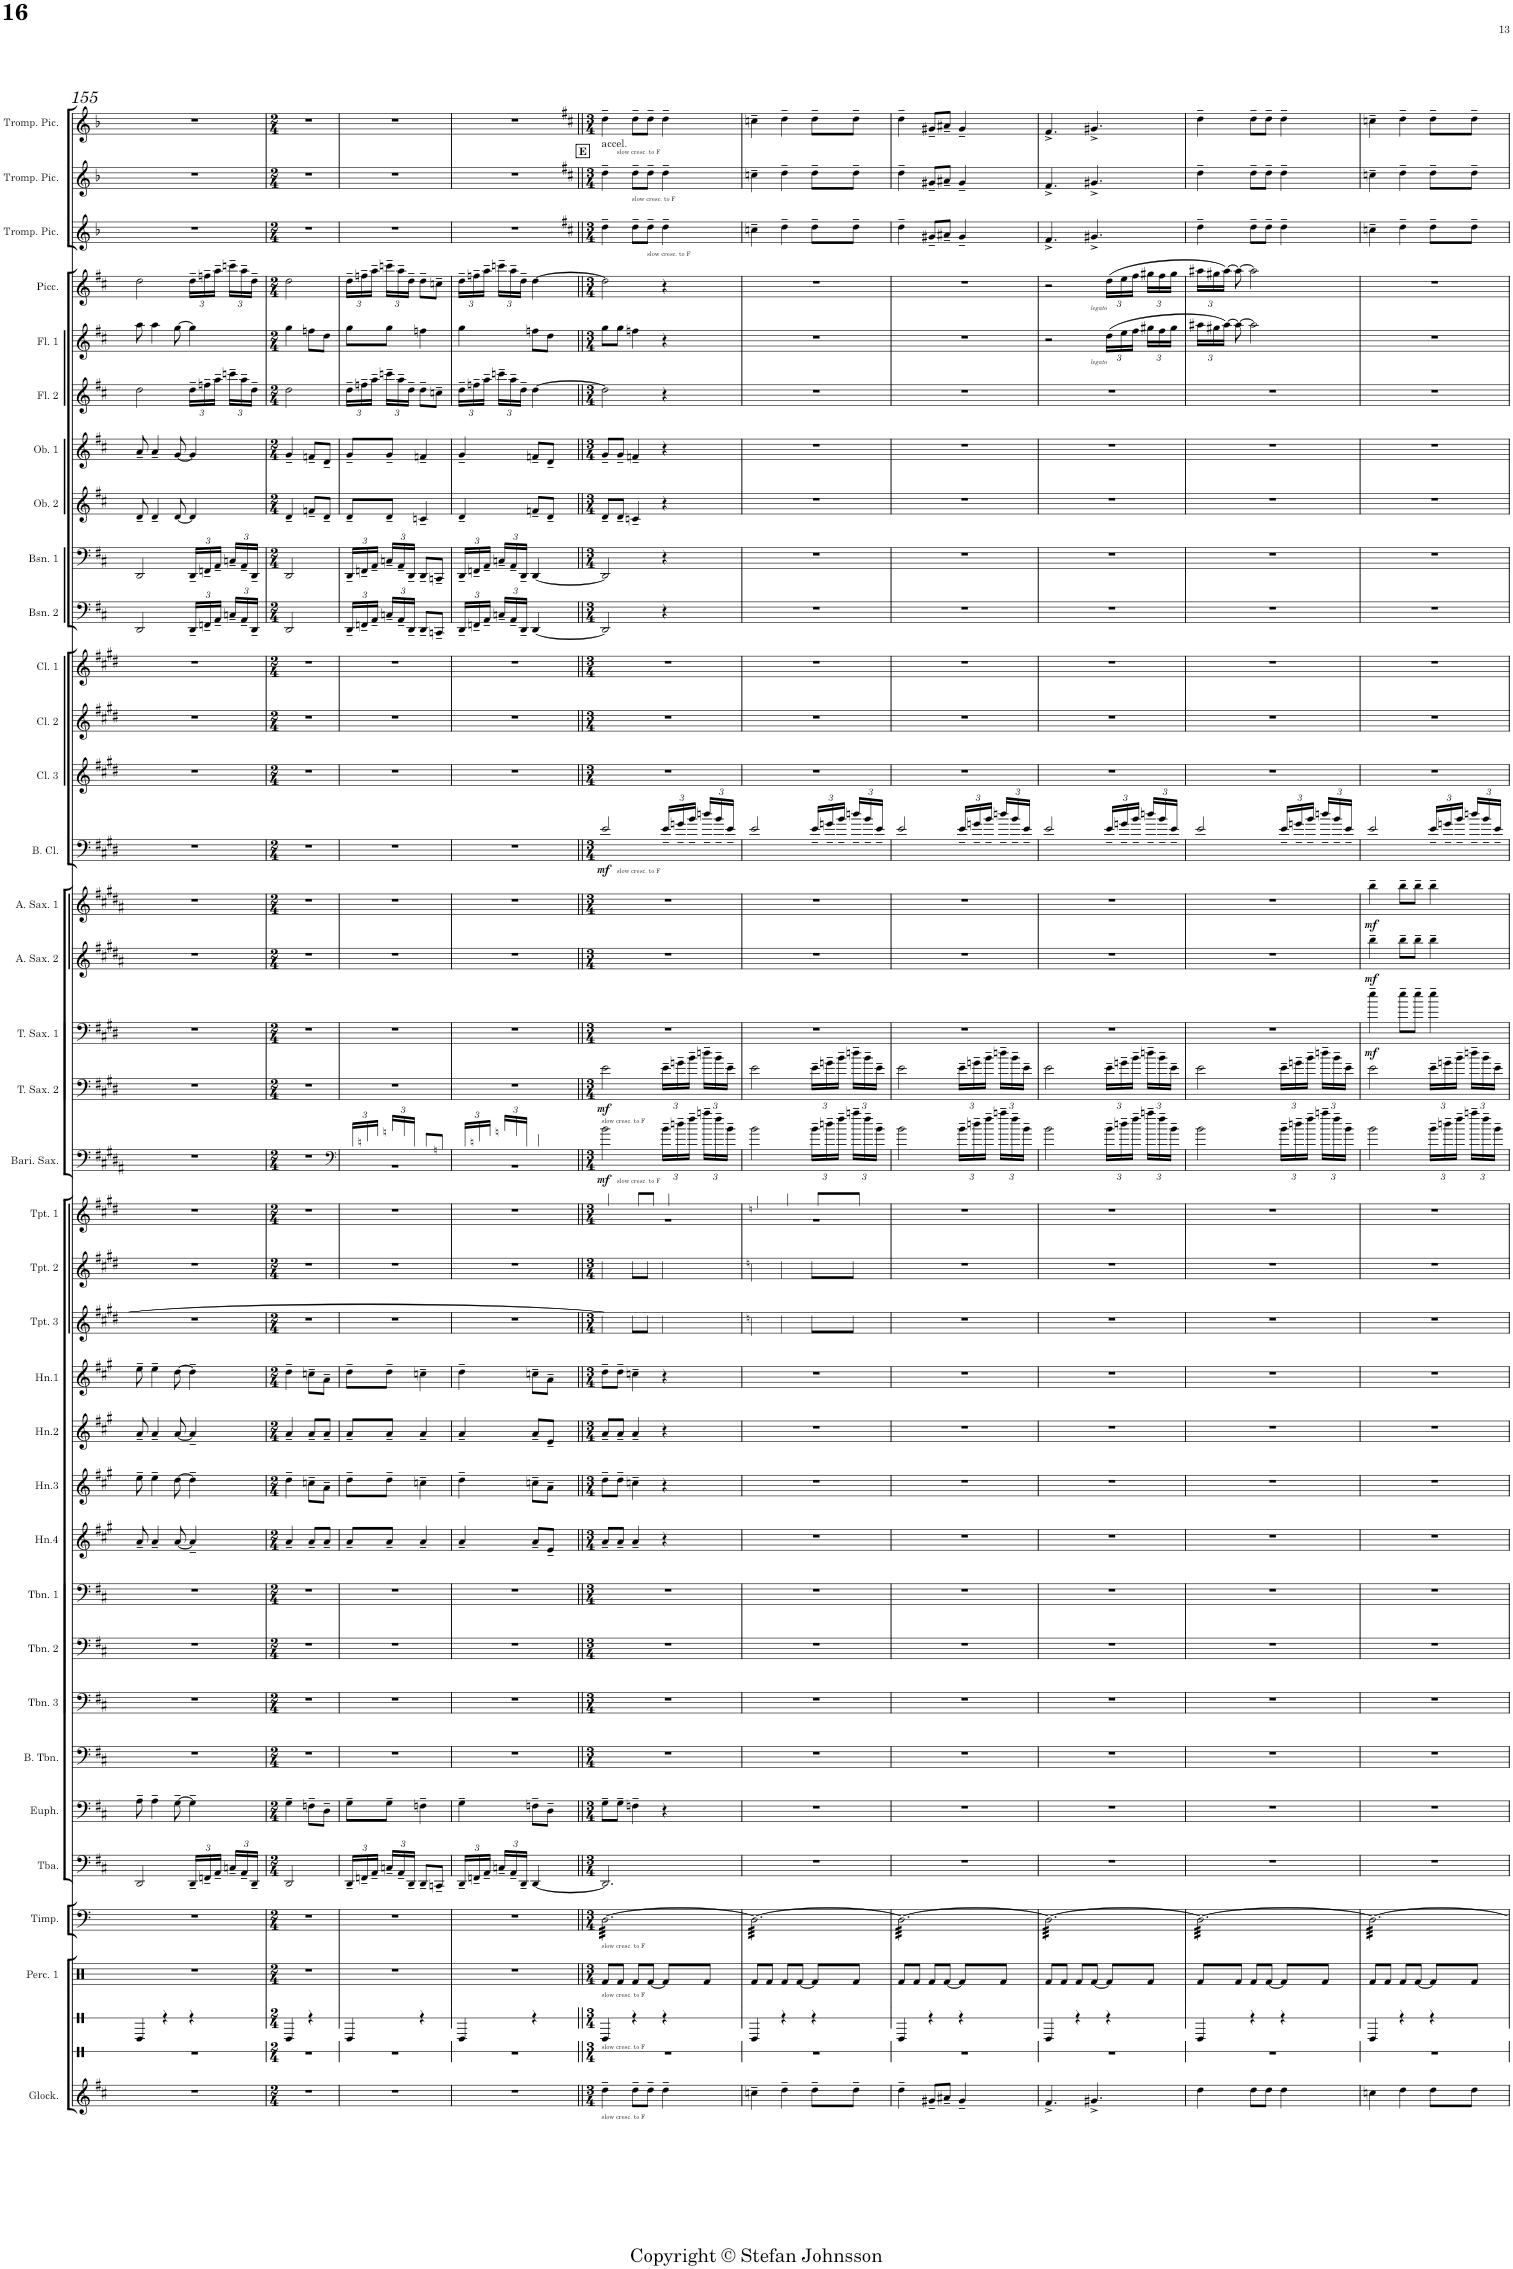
**kern	**kern	**kern	**kern	**kern	**kern	**kern	**kern	**kern	**kern	**kern	**kern	**kern	**kern	**kern	**kern	**kern	**kern	**kern	**dynam	**kern	**dynam	**kern	**dynam	**kern	**dynam	**kern	**dynam	**kern	**dynam	**kern	**kern	**kern	**kern	**kern	**kern	**kern	**kern	**kern	**kern	**kern	**kern	**kern
*part37	*part36	*part35	*part34	*part33	*part32	*part31	*part30	*part29	*part28	*part27	*part26	*part25	*part24	*part23	*part22	*part21	*part20	*part19	*part19	*part18	*part18	*part17	*part17	*part16	*part16	*part15	*part15	*part14	*part14	*part13	*part12	*part11	*part10	*part9	*part8	*part7	*part6	*part5	*part4	*part3	*part2	*part1
*staff37	*staff36	*staff35	*staff34	*staff33	*staff32	*staff31	*staff30	*staff29	*staff28	*staff27	*staff26	*staff25	*staff24	*staff23	*staff22	*staff21	*staff20	*staff19	*staff19	*staff18	*staff18	*staff17	*staff17	*staff16	*staff16	*staff15	*staff15	*staff14	*staff14	*staff13	*staff12	*staff11	*staff10	*staff9	*staff8	*staff7	*staff6	*staff5	*staff4	*staff3	*staff2	*staff1
*I"Percussion 4	*I"Tam-tam	*I"Bass Drum	*I"Percussion 1	*I"Timpani	*I"Tuba	*I"Euphonium	*I"Bass Trombone	*I"Trombone 3	*I"Trombone 2	*I"Trombone 1	*I"Horn 4 in F	*I"Horn 3 in F	*I"Horn 2 in F	*I"Horn 1 in F	*I"Trumpet in Bb 3	*I"Trumpet in Bb 2	*I"Trumpet in Bb 1	*I"Baritone Saxophone	*	*I"Tenor Saxophone 2	*	*I"Tenor Saxophone 1	*	*I"Alto Saxophone 2	*	*I"Alto Saxophone 1	*	*I"Bass Clarinet in Bb	*	*I"Clarinet in Bb 3	*I"Clarinet in Bb 2	*I"Clarinet in Bb 1	*I"Bassoon 2	*I"Bassoon 1	*I"Oboe 2	*I"Oboe 1	*I"Flute 2	*I"Flute 1	*I"Piccolo	*I"Solo Trumpet 3 in C	*I"Solo Trumpet 2 in C	*I"Solo Trumpet 1 in C
*I'Perc. 4	*I'T.-t.	*I'B. D.	*I'Perc. 1	*I'Timp.	*I'Tba.	*I'Euph.	*I'B. Tbn.	*I'Tbn. 3	*I'Tbn. 2	*I'Tbn. 1	*I'Hn.4	*I'Hn.3	*I'Hn.2	*I'Hn.1	*I'Tpt. 3	*I'Tpt. 2	*I'Tpt. 1	*I'Bari. Sax.	*	*I'T. Sax. 2	*	*I'T. Sax. 1	*	*I'A. Sax. 2	*	*I'A. Sax. 1	*	*I'B. Cl.	*	*I'Cl. 3	*I'Cl. 2	*I'Cl. 1	*I'Bsn. 2	*I'Bsn. 1	*I'Ob. 2	*I'Ob. 1	*I'Fl. 2	*I'Fl. 1	*I'Picc.	*	*	*
!!LO:PB:g=z
*clefG2	*clefX	*clefX	*clefX	*clefF4	*clefF4	*clefF4	*clefF4	*clefF4	*clefF4	*clefF4	*clefG2	*clefG2	*clefG2	*clefG2	*clefG2	*clefG2	*clefG2	*clefF4	*	*clefF4	*	*clefF4	*	*clefG2	*	*clefG2	*	*clefF4	*	*clefG2	*clefG2	*clefG2	*clefF4	*clefF4	*clefG2	*clefG2	*clefG2	*clefG2	*clefG2	*clefG2	*clefG2	*clefG2
*Trd-7c-12	*	*Trd1c2	*	*	*	*	*	*	*	*	*Trd4c7	*Trd4c7	*Trd4c7	*Trd4c7	*Trd1c2	*Trd1c2	*Trd1c2	*Trd12c21	*	*Trd8c14	*	*Trd8c14	*	*Trd5c9	*	*Trd5c9	*	*Trd8c14	*	*Trd1c2	*Trd1c2	*Trd1c2	*	*	*	*	*	*	*Trd-7c-12	*	*	*
*k[f#c#]	*k[]	*k[]	*k[]	*k[]	*k[f#c#]	*k[f#c#]	*k[f#c#]	*k[f#c#]	*k[f#c#]	*k[f#c#]	*k[f#c#g#]	*k[f#c#g#]	*k[f#c#g#]	*k[f#c#g#]	*k[f#c#g#d#]	*k[f#c#g#d#]	*k[f#c#g#d#]	*k[f#c#g#d#a#]	*	*k[f#c#g#d#]	*	*k[f#c#g#d#]	*	*k[f#c#g#d#a#]	*	*k[f#c#g#d#a#]	*	*k[f#c#g#d#]	*	*k[f#c#g#d#]	*k[f#c#g#d#]	*k[f#c#g#d#]	*k[f#c#]	*k[f#c#]	*k[f#c#]	*k[f#c#]	*k[f#c#]	*k[f#c#]	*k[f#c#]	*k[f#c#]	*k[f#c#]	*k[f#c#]
*D:	*	*	*	*	*D:	*D:	*D:	*D:	*D:	*D:	*A:	*A:	*A:	*A:	*E:	*E:	*E:	*B:	*	*E:	*	*E:	*	*B:	*	*B:	*	*E:	*	*E:	*E:	*E:	*D:	*D:	*D:	*D:	*D:	*D:	*D:	*D:	*D:	*D:
*M3/4	*M3/4	*M3/4	*M3/4	*M3/4	*M3/4	*M3/4	*M3/4	*M3/4	*M3/4	*M3/4	*M3/4	*M3/4	*M3/4	*M3/4	*M3/4	*M3/4	*M3/4	*M3/4	*	*M3/4	*	*M3/4	*	*M3/4	*	*M3/4	*	*M3/4	*	*M3/4	*M3/4	*M3/4	*M3/4	*M3/4	*M3/4	*M3/4	*M3/4	*M3/4	*M3/4	*M3/4	*M3/4	*M3/4
=155	=155	=155	=155	=155	=155	=155	=155	=155	=155	=155	=155	=155	=155	=155	=155	=155	=155	=155	=155	=155	=155	=155	=155	=155	=155	=155	=155	=155	=155	=155	=155	=155	=155	=155	=155	=155	=155	=155	=155	=155	=155	=155
2.r	2.r	4e/	2.r	2.r	2DD/	8A~\	2.r	2.r	2.r	2.r	8a~/	8ee~\	8a~/	8ee~\	2.r	2.r	2.r	2.r	.	2.r	.	2.r	.	2.r	.	2.r	.	2.r	.	2.r	2.r	2.r	2DD/	2DD/	8d~/	8a~/	2dd\	8aa\	2dd\	2.r	2.r	2.r
.	.	.	.	.	.	4A~\	.	.	.	.	4a~/	4ee~\	4a~/	4ee~\	.	.	.	.	.	.	.	.	.	.	.	.	.	.	.	.	.	.	.	.	4d~/	4a~/	.	4aa\	.	.	.	.
.	.	4r	.	.	.	.	.	.	.	.	.	.	.	.	.	.	.	.	.	.	.	.	.	.	.	.	.	.	.	.	.	.	.	.	.	.	.	.	.	.	.	.
.	.	.	.	.	.	[>8G~\	.	.	.	.	[<8a/	[>8dd\	[<8a/	[>8dd\	.	.	.	.	.	.	.	.	.	.	.	.	.	.	.	.	.	.	.	.	[<8d/	[<8g/	.	[>8gg\	.	.	.	.
*	*	*	*	*	*Xbrackettup	*	*	*	*	*	*	*	*	*	*	*	*	*	*	*	*	*	*	*	*	*	*	*	*	*	*	*	*Xbrackettup	*Xbrackettup	*	*	*Xbrackettup	*	*Xbrackettup	*	*	*
.	.	4r	.	.	24DD~/LL	4G~\]	.	.	.	.	4a~/]	4dd~\]	4a~/]	4dd~\]	.	.	.	.	.	.	.	.	.	.	.	.	.	.	.	.	.	.	24DD~/LL	24DD~/LL	4d/]	4g/]	24dd~\LL	4gg\]	24dd~\LL	.	.	.
.	.	.	.	.	24FFn~/	.	.	.	.	.	.	.	.	.	.	.	.	.	.	.	.	.	.	.	.	.	.	.	.	.	.	.	24FFn~/	24FFn~/	.	.	24ffn~\	.	24ffn~\	.	.	.
.	.	.	.	.	24AA~/JJ	.	.	.	.	.	.	.	.	.	.	.	.	.	.	.	.	.	.	.	.	.	.	.	.	.	.	.	24AA~/JJ	24AA~/JJ	.	.	24aa~\JJ	.	24aa~\JJ	.	.	.
.	.	.	.	.	24Cn~/LL	.	.	.	.	.	.	.	.	.	.	.	.	.	.	.	.	.	.	.	.	.	.	.	.	.	.	.	24Cn~/LL	24Cn~/LL	.	.	24cccn~\LL	.	24cccn~\LL	.	.	.
.	.	.	.	.	24AA~/	.	.	.	.	.	.	.	.	.	.	.	.	.	.	.	.	.	.	.	.	.	.	.	.	.	.	.	24AA~/	24AA~/	.	.	24aa~\	.	24aa~\	.	.	.
.	.	.	.	.	24DD~/JJ	.	.	.	.	.	.	.	.	.	.	.	.	.	.	.	.	.	.	.	.	.	.	.	.	.	.	.	24DD~/JJ	24DD~/JJ	.	.	24dd~\JJ	.	24dd~\JJ	.	.	.
=156	=156	=156	=156	=156	=156	=156	=156	=156	=156	=156	=156	=156	=156	=156	=156	=156	=156	=156	=156	=156	=156	=156	=156	=156	=156	=156	=156	=156	=156	=156	=156	=156	=156	=156	=156	=156	=156	=156	=156	=156	=156	=156
*M2/4	*M2/4	*M2/4	*M2/4	*M2/4	*M2/4	*M2/4	*M2/4	*M2/4	*M2/4	*M2/4	*M2/4	*M2/4	*M2/4	*M2/4	*M2/4	*M2/4	*M2/4	*M2/4	*	*M2/4	*	*M2/4	*	*M2/4	*	*M2/4	*	*M2/4	*	*M2/4	*M2/4	*M2/4	*M2/4	*M2/4	*M2/4	*M2/4	*M2/4	*M2/4	*M2/4	*M2/4	*M2/4	*M2/4
2r	2r	4e/	2r	2r	2DD/	4G~\	2r	2r	2r	2r	4a~/	4dd~\	4a~/	4dd~\	2r	2r	2r	2r	.	2r	.	2r	.	2r	.	2r	.	2r	.	2r	2r	2r	2DD/	2DD/	4d~/	4g~/	2dd\	4gg\	2dd\	2r	2r	2r
.	.	4r	.	.	.	8Fn~\L	.	.	.	.	8a~/L	8ccn~\L	8a~/L	8ccn~\L	.	.	.	.	.	.	.	.	.	.	.	.	.	.	.	.	.	.	.	.	8fn~/L	8fn~/L	.	8ffn\L	.	.	.	.
.	.	.	.	.	.	8D~\J	.	.	.	.	8a~/J	8a~\J	8a~/J	8a~\J	.	.	.	.	.	.	.	.	.	.	.	.	.	.	.	.	.	.	.	.	8d~/J	8d~/J	.	8dd\J	.	.	.	.
=157	=157	=157	=157	=157	=157	=157	=157	=157	=157	=157	=157	=157	=157	=157	=157	=157	=157	=157	=157	=157	=157	=157	=157	=157	=157	=157	=157	=157	=157	=157	=157	=157	=157	=157	=157	=157	=157	=157	=157	=157	=157	=157
*	*	*	*	*	*	*	*	*	*	*	*	*	*	*	*	*	*	*clefF4	*	*	*	*	*	*	*	*	*	*	*	*	*	*	*	*	*	*	*	*	*	*	*	*
*	*	*	*	*	*	*	*	*	*	*	*	*	*	*	*	*	*	*Xbrackettup	*	*	*	*	*	*	*	*	*	*	*	*	*	*	*	*	*	*	*	*	*	*	*	*
*	*	*	*	*	*	*	*	*	*	*	*	*	*	*	*	*	*	*^	*	*	*	*	*	*	*	*	*	*	*	*	*	*	*	*	*	*	*	*	*	*	*	*
2r	2r	4e/	2r	2r	24DD~/LL	8G~\L	2r	2r	2r	2r	8a~/L	8dd~\L	8a~/L	8dd~\L	2r	2r	2r	24B/LL	2r	.	2r	.	2r	.	2r	.	2r	.	2r	.	2r	2r	2r	24DD~/LL	24DD~/LL	8d~/L	8g~/L	24dd~\LL	8gg\L	24dd~\LL	2r	2r	2r
.	.	.	.	.	24FFn~/	.	.	.	.	.	.	.	.	.	.	.	.	24dn/	.	.	.	.	.	.	.	.	.	.	.	.	.	.	.	24FFn~/	24FFn~/	.	.	24ffn~\	.	24ffn~\	.	.	.
.	.	.	.	.	24AA~/JJ	.	.	.	.	.	.	.	.	.	.	.	.	24f#/JJ	.	.	.	.	.	.	.	.	.	.	.	.	.	.	.	24AA~/JJ	24AA~/JJ	.	.	24aa~\JJ	.	24aa~\JJ	.	.	.
.	.	.	.	.	24Cn~/LL	8G~\J	.	.	.	.	8a~/J	8dd~\J	8a~/J	8dd~\J	.	.	.	24an/LL	.	.	.	.	.	.	.	.	.	.	.	.	.	.	.	24Cn~/LL	24Cn~/LL	8d~/J	8g~/J	24cccn~\LL	8gg\J	24cccn~\LL	.	.	.
.	.	.	.	.	24AA~/	.	.	.	.	.	.	.	.	.	.	.	.	24f#/	.	.	.	.	.	.	.	.	.	.	.	.	.	.	.	24AA~/	24AA~/	.	.	24aa~\	.	24aa~\	.	.	.
.	.	.	.	.	24DD~/JJ	.	.	.	.	.	.	.	.	.	.	.	.	24B/JJ	.	.	.	.	.	.	.	.	.	.	.	.	.	.	.	24DD~/JJ	24DD~/JJ	.	.	24dd~\JJ	.	24dd~\JJ	.	.	.
.	.	4r	.	.	8DD~/L	4Fn~\	.	.	.	.	4a~/	4ccn~\	4a~/	4ccn~\	.	.	.	8B/L	.	.	.	.	.	.	.	.	.	.	.	.	.	.	.	8DD~/L	8DD~/L	4cn~/	4fn~/	8dd~\L	4ffn\	8dd~\L	.	.	.
.	.	.	.	.	8CCn~/J	.	.	.	.	.	.	.	.	.	.	.	.	8An/J	.	.	.	.	.	.	.	.	.	.	.	.	.	.	.	8CCn~/J	8CCn~/J	.	.	8ccn~\J	.	8ccn~\J	.	.	.
=158	=158	=158	=158	=158	=158	=158	=158	=158	=158	=158	=158	=158	=158	=158	=158	=158	=158	=158	=158	=158	=158	=158	=158	=158	=158	=158	=158	=158	=158	=158	=158	=158	=158	=158	=158	=158	=158	=158	=158	=158	=158	=158	=158
2r	2r	4e/	2r	2r	24DD~/LL	4G~\	2r	2r	2r	2r	4a~/	4dd~\	4a~/	4dd~\	2r	2r	2r	24B/LL	2r	.	2r	.	2r	.	2r	.	2r	.	2r	.	2r	2r	2r	24DD~/LL	24DD~/LL	4d~/	4g~/	24dd~\LL	4gg\	24dd~\LL	2r	2r	2r
.	.	.	.	.	24FFn~/	.	.	.	.	.	.	.	.	.	.	.	.	24dn/	.	.	.	.	.	.	.	.	.	.	.	.	.	.	.	24FFn~/	24FFn~/	.	.	24ffn~\	.	24ffn~\	.	.	.
.	.	.	.	.	24AA~/JJ	.	.	.	.	.	.	.	.	.	.	.	.	24f#/JJ	.	.	.	.	.	.	.	.	.	.	.	.	.	.	.	24AA~/JJ	24AA~/JJ	.	.	24aa~\JJ	.	24aa~\JJ	.	.	.
.	.	.	.	.	24Cn~/LL	.	.	.	.	.	.	.	.	.	.	.	.	24an/LL	.	.	.	.	.	.	.	.	.	.	.	.	.	.	.	24Cn~/LL	24Cn~/LL	.	.	24cccn~\LL	.	24cccn~\LL	.	.	.
.	.	.	.	.	24AA~/	.	.	.	.	.	.	.	.	.	.	.	.	24f#/	.	.	.	.	.	.	.	.	.	.	.	.	.	.	.	24AA~/	24AA~/	.	.	24aa~\	.	24aa~\	.	.	.
.	.	.	.	.	24DD~/JJ	.	.	.	.	.	.	.	.	.	.	.	.	24B/JJ	.	.	.	.	.	.	.	.	.	.	.	.	.	.	.	24DD~/JJ	24DD~/JJ	.	.	24dd~\JJ	.	24dd~\JJ	.	.	.
.	.	4r	.	.	[<4DD/	8Fn~\L	.	.	.	.	8a~/L	8ccn~\L	8a~/L	8ccn~\L	.	.	.	4B/	.	.	.	.	.	.	.	.	.	.	.	.	.	.	.	[<4DD/	[<4DD/	8fn~/L	8fn~/L	[>4dd\	8ffn\L	[>4dd\	.	.	.
.	.	.	.	.	.	8D~\J	.	.	.	.	8e~/J	8a~\J	8e~/J	8a~\J	.	.	.	.	.	.	.	.	.	.	.	.	.	.	.	.	.	.	.	.	.	8d~/J	8d~/J	.	8dd\J	.	.	.	.
!!LO:REH:place=s1:b:B:cj:t=E
=159||	=159||	=159||	=159||	=159||	=159||	=159||	=159||	=159||	=159||	=159||	=159||	=159||	=159||	=159||	=159||	=159||	=159||	=159||	=159||	=159||	=159||	=159||	=159||	=159||	=159||	=159||	=159||	=159||	=159||	=159||	=159||	=159||	=159||	=159||	=159||	=159||	=159||	=159||	=159||	=159||	=159||	=159||	=159||
*M3/4	*M3/4	*M3/4	*M3/4	*M3/4	*M3/4	*M3/4	*M3/4	*M3/4	*M3/4	*M3/4	*M3/4	*M3/4	*M3/4	*M3/4	*M3/4	*M3/4	*M3/4	*M3/4	*	*	*M3/4	*	*M3/4	*	*M3/4	*	*M3/4	*	*M3/4	*	*M3/4	*M3/4	*M3/4	*M3/4	*M3/4	*M3/4	*M3/4	*M3/4	*M3/4	*M3/4	*M3/4	*M3/4	*M3/4
*	*	*	*	*	*	*	*	*	*	*	*	*	*	*	*	*	*^	*	*	*	*	*	*	*	*	*	*	*	*	*	*	*	*	*	*	*	*	*	*	*	*	*	*
!	!	!	!	!	!	!	!	!	!	!	!	!	!	!	!	!	!	!	!	!	!	!	!	!	!	!	!	!	!	!	!	!	!	!	!	!	!	!	!	!	!	!	!	!LO:TX:b:t=accel.
!	!	!	!	!	!	!	!	!	!	!	!	!	!	!	!	!	!	!	!	!	!	!LO:TX:b:t=slow cresc. to F	!	!	!	!	!	!	!	!	!	!	!	!	!	!	!	!	!	!	!	!	!	!
!	!	!	!	!LO:TX:b:t=slow cresc. to F	!	!	!	!	!	!	!	!	!	!	!	!	!	!	!	!	!	!	!	!	!	!	!	!	!	!	!	!	!	!	!	!	!	!	!	!	!	!	!	!
!	!	!	!LO:TX:b:t=slow cresc. to F	!	!	!	!	!	!	!	!	!	!	!	!	!	!	!	!	!	!	!	!	!	!	!	!	!	!	!	!	!	!	!	!	!	!	!	!	!	!	!	!	!
!	!	!LO:TX:b:t=slow cresc. to F	!	!	!	!	!	!	!	!	!	!	!	!	!	!	!	!	!	!	!	!	!	!	!	!	!	!	!	!	!	!	!	!	!	!	!	!	!	!	!	!	!	!
!LO:TX:b:t=slow cresc. to F	!	!	!	!	!	!	!	!	!	!	!	!	!	!	!	!	!	!	!	!	!	!	!	!	!	!	!	!	!	!	!	!	!	!	!	!	!	!	!	!	!	!	!	!
!	!	!	!	!	!	!	!	!	!	!	!	!	!	!	!	!	!	!	!	!	!LO:DY:b	!	!LO:DY:b	!	!	!	!	!	!	!	!LO:DY:b	!	!	!	!	!	!	!	!	!	!	!	!	!
*	*	*	*	*	*	*	*	*	*	*	*	*	*	*	*	*	*	*	*	*	*	*	*	*	*	*	*	*	*	*^	*	*	*	*	*	*	*	*	*	*	*	*	*	*^
*	*	*	*	*tremolo	*	*	*	*	*	*	*	*	*	*	*	*	*	*	*	*	*	*	*	*	*	*	*	*	*	*	*	*	*	*	*	*	*	*	*	*	*	*	*	*	*	*
4dd~\	2.r	4e/	8f/L	[>32D\LLL	2.DD/]	8G~\L	2.r	2.r	2.r	2.r	8a~/L	8dd~\L	8a~/L	8dd~\L	4ee\	4ee\	4ee/	2.r	2b\	8ryy	mf	2e\	mf	2.r	.	2.r	.	2.r	.	2e/	8ryy	mf	2.r	2.r	2.r	2DD/]	2DD/]	8d~/L	8g~/L	2dd\]	8gg\L	2dd\]	4dd~\	4dd~\	4dd~\	8ryy
.	.	.	.	32D\	.	.	.	.	.	.	.	.	.	.	.	.	.	.	.	.	.	.	.	.	.	.	.	.	.	.	.	.	.	.	.	.	.	.	.	.	.	.	.	.	.	.
.	.	.	.	32D\	.	.	.	.	.	.	.	.	.	.	.	.	.	.	.	.	.	.	.	.	.	.	.	.	.	.	.	.	.	.	.	.	.	.	.	.	.	.	.	.	.	.
.	.	.	.	32D\	.	.	.	.	.	.	.	.	.	.	.	.	.	.	.	.	.	.	.	.	.	.	.	.	.	.	.	.	.	.	.	.	.	.	.	.	.	.	.	.	.	.
!	!	!	!	!	!	!	!	!	!	!	!	!	!	!	!	!	!	!	!	!	!	!	!	!	!	!	!	!	!	!	!	!	!	!	!	!	!	!	!	!	!	!	!	!	!	!LO:TX:b:t=slow cresc. to F
!	!	!	!	!	!	!	!	!	!	!	!	!	!	!	!	!	!	!	!	!	!	!	!	!	!	!	!	!	!	!	!LO:TX:b:t=slow cresc. to F	!	!	!	!	!	!	!	!	!	!	!	!	!	!	!
!	!	!	!	!	!	!	!	!	!	!	!	!	!	!	!	!	!	!	!	!LO:TX:b:t=slow cresc. to F	!	!	!	!	!	!	!	!	!	!	!	!	!	!	!	!	!	!	!	!	!	!	!	!	!	!
.	.	.	8f/J	32D\	.	8G~\J	.	.	.	.	8a~/J	8dd~\J	8a~/J	8dd~\J	.	.	.	.	.	2ryy	.	.	.	.	.	.	.	.	.	.	2ryy	.	.	.	.	.	.	8d~/J	8g~/J	.	8gg\J	.	.	.	.	2ryy
.	.	.	.	32D\	.	.	.	.	.	.	.	.	.	.	.	.	.	.	.	.	.	.	.	.	.	.	.	.	.	.	.	.	.	.	.	.	.	.	.	.	.	.	.	.	.	.
.	.	.	.	32D\	.	.	.	.	.	.	.	.	.	.	.	.	.	.	.	.	.	.	.	.	.	.	.	.	.	.	.	.	.	.	.	.	.	.	.	.	.	.	.	.	.	.
.	.	.	.	32D\	.	.	.	.	.	.	.	.	.	.	.	.	.	.	.	.	.	.	.	.	.	.	.	.	.	.	.	.	.	.	.	.	.	.	.	.	.	.	.	.	.	.
!	!	!	!	!	!	!	!	!	!	!	!	!	!	!	!	!	!	!	!	!	!	!	!	!	!	!	!	!	!	!	!	!	!	!	!	!	!	!	!	!	!	!	!	!LO:TX:b:t=slow cresc. to F	!	!
8dd~\L	.	4r	8f/L	32D\	.	4Fn~\	.	.	.	.	4a~/	4ccn~\	4a~/	4ccn~\	8ee\L	8ee\L	8ee/L	.	.	.	.	.	.	.	.	.	.	.	.	.	.	.	.	.	.	.	.	4cn~/	4fn~/	.	4ffn\	.	8dd~\L	8dd~\L	8dd~\L	.
.	.	.	.	32D\	.	.	.	.	.	.	.	.	.	.	.	.	.	.	.	.	.	.	.	.	.	.	.	.	.	.	.	.	.	.	.	.	.	.	.	.	.	.	.	.	.	.
.	.	.	.	32D\	.	.	.	.	.	.	.	.	.	.	.	.	.	.	.	.	.	.	.	.	.	.	.	.	.	.	.	.	.	.	.	.	.	.	.	.	.	.	.	.	.	.
.	.	.	.	32D\	.	.	.	.	.	.	.	.	.	.	.	.	.	.	.	.	.	.	.	.	.	.	.	.	.	.	.	.	.	.	.	.	.	.	.	.	.	.	.	.	.	.
!	!	!	!	!	!	!	!	!	!	!	!	!	!	!	!	!	!	!	!	!	!	!	!	!	!	!	!	!	!	!	!	!	!	!	!	!	!	!	!	!	!	!	!LO:TX:b:t=slow cresc. to F	!	!	!
8dd~\J	.	.	[<8f/J	32D\	.	.	.	.	.	.	.	.	.	.	8ee\J	8ee\J	8ee/J	.	.	.	.	.	.	.	.	.	.	.	.	.	.	.	.	.	.	.	.	.	.	.	.	.	8dd~\J	8dd~\J	8dd~\J	.
.	.	.	.	32D\	.	.	.	.	.	.	.	.	.	.	.	.	.	.	.	.	.	.	.	.	.	.	.	.	.	.	.	.	.	.	.	.	.	.	.	.	.	.	.	.	.	.
.	.	.	.	32D\	.	.	.	.	.	.	.	.	.	.	.	.	.	.	.	.	.	.	.	.	.	.	.	.	.	.	.	.	.	.	.	.	.	.	.	.	.	.	.	.	.	.
.	.	.	.	32D\	.	.	.	.	.	.	.	.	.	.	.	.	.	.	.	.	.	.	.	.	.	.	.	.	.	.	.	.	.	.	.	.	.	.	.	.	.	.	.	.	.	.
*	*	*	*	*	*	*	*	*	*	*	*	*	*	*	*	*	*	*	*	*	*	*Xbrackettup	*	*	*	*	*	*	*	*Xbrackettup	*	*	*	*	*	*	*	*	*	*	*	*	*	*	*	*
4dd~\	.	4r	8f/L]	32D\	.	4r	.	.	.	.	4r	4r	4r	4r	4ee\	4ee\	4ee/	.	24b~\LL	.	.	24e~\LL	.	.	.	.	.	.	.	24e~/LL	.	.	.	.	.	4r	4r	4r	4r	4r	4r	4r	4dd~\	4dd~\	4dd~\	.
.	.	.	.	32D\	.	.	.	.	.	.	.	.	.	.	.	.	.	.	.	.	.	.	.	.	.	.	.	.	.	.	.	.	.	.	.	.	.	.	.	.	.	.	.	.	.	.
.	.	.	.	.	.	.	.	.	.	.	.	.	.	.	.	.	.	.	24ddn~\	.	.	24gn~\	.	.	.	.	.	.	.	24gn~/	.	.	.	.	.	.	.	.	.	.	.	.	.	.	.	.
.	.	.	.	32D\	.	.	.	.	.	.	.	.	.	.	.	.	.	.	.	.	.	.	.	.	.	.	.	.	.	.	.	.	.	.	.	.	.	.	.	.	.	.	.	.	.	.
.	.	.	.	.	.	.	.	.	.	.	.	.	.	.	.	.	.	.	24ff#~\JJ	.	.	24b~\JJ	.	.	.	.	.	.	.	24b~/JJ	.	.	.	.	.	.	.	.	.	.	.	.	.	.	.	.
.	.	.	.	32D\	.	.	.	.	.	.	.	.	.	.	.	.	.	.	.	.	.	.	.	.	.	.	.	.	.	.	.	.	.	.	.	.	.	.	.	.	.	.	.	.	.	.
.	.	.	8f/J	32D\	.	.	.	.	.	.	.	.	.	.	.	.	.	.	24aan~\LL	8ryy	.	24ddn~\LL	.	.	.	.	.	.	.	24ddn~/LL	8ryy	.	.	.	.	.	.	.	.	.	.	.	.	.	.	8ryy
.	.	.	.	32D\	.	.	.	.	.	.	.	.	.	.	.	.	.	.	.	.	.	.	.	.	.	.	.	.	.	.	.	.	.	.	.	.	.	.	.	.	.	.	.	.	.	.
.	.	.	.	.	.	.	.	.	.	.	.	.	.	.	.	.	.	.	24ff#~\	.	.	24b~\	.	.	.	.	.	.	.	24b~/	.	.	.	.	.	.	.	.	.	.	.	.	.	.	.	.
.	.	.	.	32D\	.	.	.	.	.	.	.	.	.	.	.	.	.	.	.	.	.	.	.	.	.	.	.	.	.	.	.	.	.	.	.	.	.	.	.	.	.	.	.	.	.	.
.	.	.	.	.	.	.	.	.	.	.	.	.	.	.	.	.	.	.	24b~\JJ	.	.	24e~\JJ	.	.	.	.	.	.	.	24e~/JJ	.	.	.	.	.	.	.	.	.	.	.	.	.	.	.	.
.	.	.	.	32D\JJJ	.	.	.	.	.	.	.	.	.	.	.	.	.	.	.	.	.	.	.	.	.	.	.	.	.	.	.	.	.	.	.	.	.	.	.	.	.	.	.	.	.	.
*	*	*	*	*	*	*	*	*	*	*	*	*	*	*	*	*	*	*	*v	*v	*	*	*	*	*	*	*	*	*	*v	*v	*	*	*	*	*	*	*	*	*	*	*	*	*	*v	*v
=160	=160	=160	=160	=160	=160	=160	=160	=160	=160	=160	=160	=160	=160	=160	=160	=160	=160	=160	=160	=160	=160	=160	=160	=160	=160	=160	=160	=160	=160	=160	=160	=160	=160	=160	=160	=160	=160	=160	=160	=160	=160	=160	=160
4ccn~\	2.r	4e/	8f/L	32D\LLL	2.r	2.r	2.r	2.r	2.r	2.r	2.r	2.r	2.r	2.r	4ddn\	4ddn\	4ddn/	2.r	2b\	.	2e\	.	2.r	.	2.r	.	2.r	.	2e/	.	2.r	2.r	2.r	2.r	2.r	2.r	2.r	2.r	2.r	2.r	4ccn~\	4ccn~\	4ccn~\
.	.	.	.	32D\	.	.	.	.	.	.	.	.	.	.	.	.	.	.	.	.	.	.	.	.	.	.	.	.	.	.	.	.	.	.	.	.	.	.	.	.	.	.	.
.	.	.	.	32D\	.	.	.	.	.	.	.	.	.	.	.	.	.	.	.	.	.	.	.	.	.	.	.	.	.	.	.	.	.	.	.	.	.	.	.	.	.	.	.
.	.	.	.	32D\	.	.	.	.	.	.	.	.	.	.	.	.	.	.	.	.	.	.	.	.	.	.	.	.	.	.	.	.	.	.	.	.	.	.	.	.	.	.	.
.	.	.	8f/J	32D\	.	.	.	.	.	.	.	.	.	.	.	.	.	.	.	.	.	.	.	.	.	.	.	.	.	.	.	.	.	.	.	.	.	.	.	.	.	.	.
.	.	.	.	32D\	.	.	.	.	.	.	.	.	.	.	.	.	.	.	.	.	.	.	.	.	.	.	.	.	.	.	.	.	.	.	.	.	.	.	.	.	.	.	.
.	.	.	.	32D\	.	.	.	.	.	.	.	.	.	.	.	.	.	.	.	.	.	.	.	.	.	.	.	.	.	.	.	.	.	.	.	.	.	.	.	.	.	.	.
.	.	.	.	32D\	.	.	.	.	.	.	.	.	.	.	.	.	.	.	.	.	.	.	.	.	.	.	.	.	.	.	.	.	.	.	.	.	.	.	.	.	.	.	.
4dd~\	.	4r	8f/L	32D\	.	.	.	.	.	.	.	.	.	.	4ee\	4ee\	4ee/	.	.	.	.	.	.	.	.	.	.	.	.	.	.	.	.	.	.	.	.	.	.	.	4dd~\	4dd~\	4dd~\
.	.	.	.	32D\	.	.	.	.	.	.	.	.	.	.	.	.	.	.	.	.	.	.	.	.	.	.	.	.	.	.	.	.	.	.	.	.	.	.	.	.	.	.	.
.	.	.	.	32D\	.	.	.	.	.	.	.	.	.	.	.	.	.	.	.	.	.	.	.	.	.	.	.	.	.	.	.	.	.	.	.	.	.	.	.	.	.	.	.
.	.	.	.	32D\	.	.	.	.	.	.	.	.	.	.	.	.	.	.	.	.	.	.	.	.	.	.	.	.	.	.	.	.	.	.	.	.	.	.	.	.	.	.	.
.	.	.	[<8f/J	32D\	.	.	.	.	.	.	.	.	.	.	.	.	.	.	.	.	.	.	.	.	.	.	.	.	.	.	.	.	.	.	.	.	.	.	.	.	.	.	.
.	.	.	.	32D\	.	.	.	.	.	.	.	.	.	.	.	.	.	.	.	.	.	.	.	.	.	.	.	.	.	.	.	.	.	.	.	.	.	.	.	.	.	.	.
.	.	.	.	32D\	.	.	.	.	.	.	.	.	.	.	.	.	.	.	.	.	.	.	.	.	.	.	.	.	.	.	.	.	.	.	.	.	.	.	.	.	.	.	.
.	.	.	.	32D\	.	.	.	.	.	.	.	.	.	.	.	.	.	.	.	.	.	.	.	.	.	.	.	.	.	.	.	.	.	.	.	.	.	.	.	.	.	.	.
8dd~\L	.	4r	8f/L]	32D\	.	.	.	.	.	.	.	.	.	.	8ee\L	8ee\L	8ee/L	.	24b~\LL	.	24e~\LL	.	.	.	.	.	.	.	24e~/LL	.	.	.	.	.	.	.	.	.	.	.	8dd~\L	8dd~\L	8dd~\L
.	.	.	.	32D\	.	.	.	.	.	.	.	.	.	.	.	.	.	.	.	.	.	.	.	.	.	.	.	.	.	.	.	.	.	.	.	.	.	.	.	.	.	.	.
.	.	.	.	.	.	.	.	.	.	.	.	.	.	.	.	.	.	.	24ddn~\	.	24gn~\	.	.	.	.	.	.	.	24gn~/	.	.	.	.	.	.	.	.	.	.	.	.	.	.
.	.	.	.	32D\	.	.	.	.	.	.	.	.	.	.	.	.	.	.	.	.	.	.	.	.	.	.	.	.	.	.	.	.	.	.	.	.	.	.	.	.	.	.	.
.	.	.	.	.	.	.	.	.	.	.	.	.	.	.	.	.	.	.	24ff#~\JJ	.	24b~\JJ	.	.	.	.	.	.	.	24b~/JJ	.	.	.	.	.	.	.	.	.	.	.	.	.	.
.	.	.	.	32D\	.	.	.	.	.	.	.	.	.	.	.	.	.	.	.	.	.	.	.	.	.	.	.	.	.	.	.	.	.	.	.	.	.	.	.	.	.	.	.
8dd~\J	.	.	8f/J	32D\	.	.	.	.	.	.	.	.	.	.	8ee\J	8ee\J	8ee/J	.	24aan~\LL	.	24ddn~\LL	.	.	.	.	.	.	.	24ddn~/LL	.	.	.	.	.	.	.	.	.	.	.	8dd~\J	8dd~\J	8dd~\J
.	.	.	.	32D\	.	.	.	.	.	.	.	.	.	.	.	.	.	.	.	.	.	.	.	.	.	.	.	.	.	.	.	.	.	.	.	.	.	.	.	.	.	.	.
.	.	.	.	.	.	.	.	.	.	.	.	.	.	.	.	.	.	.	24ff#~\	.	24b~\	.	.	.	.	.	.	.	24b~/	.	.	.	.	.	.	.	.	.	.	.	.	.	.
.	.	.	.	32D\	.	.	.	.	.	.	.	.	.	.	.	.	.	.	.	.	.	.	.	.	.	.	.	.	.	.	.	.	.	.	.	.	.	.	.	.	.	.	.
.	.	.	.	.	.	.	.	.	.	.	.	.	.	.	.	.	.	.	24b~\JJ	.	24e~\JJ	.	.	.	.	.	.	.	24e~/JJ	.	.	.	.	.	.	.	.	.	.	.	.	.	.
.	.	.	.	32D\JJJ	.	.	.	.	.	.	.	.	.	.	.	.	.	.	.	.	.	.	.	.	.	.	.	.	.	.	.	.	.	.	.	.	.	.	.	.	.	.	.
*	*	*	*	*	*	*	*	*	*	*	*	*	*	*	*	*	*v	*v	*	*	*	*	*	*	*	*	*	*	*	*	*	*	*	*	*	*	*	*	*	*	*	*	*
=161	=161	=161	=161	=161	=161	=161	=161	=161	=161	=161	=161	=161	=161	=161	=161	=161	=161	=161	=161	=161	=161	=161	=161	=161	=161	=161	=161	=161	=161	=161	=161	=161	=161	=161	=161	=161	=161	=161	=161	=161	=161	=161
4dd~\	2.r	4e/	8f/L	32D\LLL	2.r	2.r	2.r	2.r	2.r	2.r	2.r	2.r	2.r	2.r	2.r	2.r	2.r	2b\	.	2e\	.	2.r	.	2.r	.	2.r	.	2e/	.	2.r	2.r	2.r	2.r	2.r	2.r	2.r	2.r	2.r	2.r	4dd~\	4dd~\	4dd~\
.	.	.	.	32D\	.	.	.	.	.	.	.	.	.	.	.	.	.	.	.	.	.	.	.	.	.	.	.	.	.	.	.	.	.	.	.	.	.	.	.	.	.	.
.	.	.	.	32D\	.	.	.	.	.	.	.	.	.	.	.	.	.	.	.	.	.	.	.	.	.	.	.	.	.	.	.	.	.	.	.	.	.	.	.	.	.	.
.	.	.	.	32D\	.	.	.	.	.	.	.	.	.	.	.	.	.	.	.	.	.	.	.	.	.	.	.	.	.	.	.	.	.	.	.	.	.	.	.	.	.	.
.	.	.	8f/J	32D\	.	.	.	.	.	.	.	.	.	.	.	.	.	.	.	.	.	.	.	.	.	.	.	.	.	.	.	.	.	.	.	.	.	.	.	.	.	.
.	.	.	.	32D\	.	.	.	.	.	.	.	.	.	.	.	.	.	.	.	.	.	.	.	.	.	.	.	.	.	.	.	.	.	.	.	.	.	.	.	.	.	.
.	.	.	.	32D\	.	.	.	.	.	.	.	.	.	.	.	.	.	.	.	.	.	.	.	.	.	.	.	.	.	.	.	.	.	.	.	.	.	.	.	.	.	.
.	.	.	.	32D\	.	.	.	.	.	.	.	.	.	.	.	.	.	.	.	.	.	.	.	.	.	.	.	.	.	.	.	.	.	.	.	.	.	.	.	.	.	.
8g#X~/L	.	4r	8f/L	32D\	.	.	.	.	.	.	.	.	.	.	.	.	.	.	.	.	.	.	.	.	.	.	.	.	.	.	.	.	.	.	.	.	.	.	.	8g#X~/L	8g#X~/L	8g#X~/L
.	.	.	.	32D\	.	.	.	.	.	.	.	.	.	.	.	.	.	.	.	.	.	.	.	.	.	.	.	.	.	.	.	.	.	.	.	.	.	.	.	.	.	.
.	.	.	.	32D\	.	.	.	.	.	.	.	.	.	.	.	.	.	.	.	.	.	.	.	.	.	.	.	.	.	.	.	.	.	.	.	.	.	.	.	.	.	.
.	.	.	.	32D\	.	.	.	.	.	.	.	.	.	.	.	.	.	.	.	.	.	.	.	.	.	.	.	.	.	.	.	.	.	.	.	.	.	.	.	.	.	.
8a#X~/J	.	.	[<8f/J	32D\	.	.	.	.	.	.	.	.	.	.	.	.	.	.	.	.	.	.	.	.	.	.	.	.	.	.	.	.	.	.	.	.	.	.	.	8a#X~/J	8a#X~/J	8a#X~/J
.	.	.	.	32D\	.	.	.	.	.	.	.	.	.	.	.	.	.	.	.	.	.	.	.	.	.	.	.	.	.	.	.	.	.	.	.	.	.	.	.	.	.	.
.	.	.	.	32D\	.	.	.	.	.	.	.	.	.	.	.	.	.	.	.	.	.	.	.	.	.	.	.	.	.	.	.	.	.	.	.	.	.	.	.	.	.	.
.	.	.	.	32D\	.	.	.	.	.	.	.	.	.	.	.	.	.	.	.	.	.	.	.	.	.	.	.	.	.	.	.	.	.	.	.	.	.	.	.	.	.	.
4g#~/	.	4r	8f/L]	32D\	.	.	.	.	.	.	.	.	.	.	.	.	.	24b~\LL	.	24e~\LL	.	.	.	.	.	.	.	24e~/LL	.	.	.	.	.	.	.	.	.	.	.	4g#~/	4g#~/	4g#~/
.	.	.	.	32D\	.	.	.	.	.	.	.	.	.	.	.	.	.	.	.	.	.	.	.	.	.	.	.	.	.	.	.	.	.	.	.	.	.	.	.	.	.	.
.	.	.	.	.	.	.	.	.	.	.	.	.	.	.	.	.	.	24ddn~\	.	24gn~\	.	.	.	.	.	.	.	24gn~/	.	.	.	.	.	.	.	.	.	.	.	.	.	.
.	.	.	.	32D\	.	.	.	.	.	.	.	.	.	.	.	.	.	.	.	.	.	.	.	.	.	.	.	.	.	.	.	.	.	.	.	.	.	.	.	.	.	.
.	.	.	.	.	.	.	.	.	.	.	.	.	.	.	.	.	.	24ff#~\JJ	.	24b~\JJ	.	.	.	.	.	.	.	24b~/JJ	.	.	.	.	.	.	.	.	.	.	.	.	.	.
.	.	.	.	32D\	.	.	.	.	.	.	.	.	.	.	.	.	.	.	.	.	.	.	.	.	.	.	.	.	.	.	.	.	.	.	.	.	.	.	.	.	.	.
.	.	.	8f/J	32D\	.	.	.	.	.	.	.	.	.	.	.	.	.	24aan~\LL	.	24ddn~\LL	.	.	.	.	.	.	.	24ddn~/LL	.	.	.	.	.	.	.	.	.	.	.	.	.	.
.	.	.	.	32D\	.	.	.	.	.	.	.	.	.	.	.	.	.	.	.	.	.	.	.	.	.	.	.	.	.	.	.	.	.	.	.	.	.	.	.	.	.	.
.	.	.	.	.	.	.	.	.	.	.	.	.	.	.	.	.	.	24ff#~\	.	24b~\	.	.	.	.	.	.	.	24b~/	.	.	.	.	.	.	.	.	.	.	.	.	.	.
.	.	.	.	32D\	.	.	.	.	.	.	.	.	.	.	.	.	.	.	.	.	.	.	.	.	.	.	.	.	.	.	.	.	.	.	.	.	.	.	.	.	.	.
.	.	.	.	.	.	.	.	.	.	.	.	.	.	.	.	.	.	24b~\JJ	.	24e~\JJ	.	.	.	.	.	.	.	24e~/JJ	.	.	.	.	.	.	.	.	.	.	.	.	.	.
.	.	.	.	32D\JJJ	.	.	.	.	.	.	.	.	.	.	.	.	.	.	.	.	.	.	.	.	.	.	.	.	.	.	.	.	.	.	.	.	.	.	.	.	.	.
=162	=162	=162	=162	=162	=162	=162	=162	=162	=162	=162	=162	=162	=162	=162	=162	=162	=162	=162	=162	=162	=162	=162	=162	=162	=162	=162	=162	=162	=162	=162	=162	=162	=162	=162	=162	=162	=162	=162	=162	=162	=162	=162
*	*	*	*	*	*	*	*	*	*	*	*	*	*	*	*	*	*	*	*	*	*	*	*	*	*	*	*	*	*	*	*	*	*	*	*	*	*	*^	*^	*	*	*
4.f#^/	2.r	4e/	8f/L	32D\LLL	2.r	2.r	2.r	2.r	2.r	2.r	2.r	2.r	2.r	2.r	2.r	2.r	2.r	2b\	.	2e\	.	2.r	.	2.r	.	2.r	.	2e/	.	2.r	2.r	2.r	2.r	2.r	2.r	2.r	2.r	2r	4.ryy	2r	4.ryy	4.f#^/	4.f#^/	4.f#^/
.	.	.	.	32D\	.	.	.	.	.	.	.	.	.	.	.	.	.	.	.	.	.	.	.	.	.	.	.	.	.	.	.	.	.	.	.	.	.	.	.	.	.	.	.	.
.	.	.	.	32D\	.	.	.	.	.	.	.	.	.	.	.	.	.	.	.	.	.	.	.	.	.	.	.	.	.	.	.	.	.	.	.	.	.	.	.	.	.	.	.	.
.	.	.	.	32D\	.	.	.	.	.	.	.	.	.	.	.	.	.	.	.	.	.	.	.	.	.	.	.	.	.	.	.	.	.	.	.	.	.	.	.	.	.	.	.	.
.	.	.	8f/J	32D\	.	.	.	.	.	.	.	.	.	.	.	.	.	.	.	.	.	.	.	.	.	.	.	.	.	.	.	.	.	.	.	.	.	.	.	.	.	.	.	.
.	.	.	.	32D\	.	.	.	.	.	.	.	.	.	.	.	.	.	.	.	.	.	.	.	.	.	.	.	.	.	.	.	.	.	.	.	.	.	.	.	.	.	.	.	.
.	.	.	.	32D\	.	.	.	.	.	.	.	.	.	.	.	.	.	.	.	.	.	.	.	.	.	.	.	.	.	.	.	.	.	.	.	.	.	.	.	.	.	.	.	.
.	.	.	.	32D\	.	.	.	.	.	.	.	.	.	.	.	.	.	.	.	.	.	.	.	.	.	.	.	.	.	.	.	.	.	.	.	.	.	.	.	.	.	.	.	.
.	.	4r	8f/L	32D\	.	.	.	.	.	.	.	.	.	.	.	.	.	.	.	.	.	.	.	.	.	.	.	.	.	.	.	.	.	.	.	.	.	.	.	.	.	.	.	.
.	.	.	.	32D\	.	.	.	.	.	.	.	.	.	.	.	.	.	.	.	.	.	.	.	.	.	.	.	.	.	.	.	.	.	.	.	.	.	.	.	.	.	.	.	.
.	.	.	.	32D\	.	.	.	.	.	.	.	.	.	.	.	.	.	.	.	.	.	.	.	.	.	.	.	.	.	.	.	.	.	.	.	.	.	.	.	.	.	.	.	.
.	.	.	.	32D\	.	.	.	.	.	.	.	.	.	.	.	.	.	.	.	.	.	.	.	.	.	.	.	.	.	.	.	.	.	.	.	.	.	.	.	.	.	.	.	.
!	!	!	!	!	!	!	!	!	!	!	!	!	!	!	!	!	!	!	!	!	!	!	!	!	!	!	!	!	!	!	!	!	!	!	!	!	!	!	!	!	!LO:TX:b:i:t=legato	!	!	!
!	!	!	!	!	!	!	!	!	!	!	!	!	!	!	!	!	!	!	!	!	!	!	!	!	!	!	!	!	!	!	!	!	!	!	!	!	!	!	!LO:TX:b:i:t=legato	!	!	!	!	!
4.g#X^/	.	.	[<8f/J	32D\	.	.	.	.	.	.	.	.	.	.	.	.	.	.	.	.	.	.	.	.	.	.	.	.	.	.	.	.	.	.	.	.	.	.	4.ryy	.	4.ryy	4.g#X^/	4.g#X^/	4.g#X^/
.	.	.	.	32D\	.	.	.	.	.	.	.	.	.	.	.	.	.	.	.	.	.	.	.	.	.	.	.	.	.	.	.	.	.	.	.	.	.	.	.	.	.	.	.	.
.	.	.	.	32D\	.	.	.	.	.	.	.	.	.	.	.	.	.	.	.	.	.	.	.	.	.	.	.	.	.	.	.	.	.	.	.	.	.	.	.	.	.	.	.	.
.	.	.	.	32D\	.	.	.	.	.	.	.	.	.	.	.	.	.	.	.	.	.	.	.	.	.	.	.	.	.	.	.	.	.	.	.	.	.	.	.	.	.	.	.	.
*	*	*	*	*	*	*	*	*	*	*	*	*	*	*	*	*	*	*	*	*	*	*	*	*	*	*	*	*	*	*	*	*	*	*	*	*	*	*Xbrackettup	*	*	*	*	*	*
.	.	4r	8f/L]	32D\	.	.	.	.	.	.	.	.	.	.	.	.	.	24b~\LL	.	24e~\LL	.	.	.	.	.	.	.	24e~/LL	.	.	.	.	.	.	.	.	.	(24dd\LL	.	(24dd\LL	.	.	.	.
.	.	.	.	32D\	.	.	.	.	.	.	.	.	.	.	.	.	.	.	.	.	.	.	.	.	.	.	.	.	.	.	.	.	.	.	.	.	.	.	.	.	.	.	.	.
.	.	.	.	.	.	.	.	.	.	.	.	.	.	.	.	.	.	24ddn~\	.	24gn~\	.	.	.	.	.	.	.	24gn~/	.	.	.	.	.	.	.	.	.	24ee\	.	24ee\	.	.	.	.
.	.	.	.	32D\	.	.	.	.	.	.	.	.	.	.	.	.	.	.	.	.	.	.	.	.	.	.	.	.	.	.	.	.	.	.	.	.	.	.	.	.	.	.	.	.
.	.	.	.	.	.	.	.	.	.	.	.	.	.	.	.	.	.	24ff#~\JJ	.	24b~\JJ	.	.	.	.	.	.	.	24b~/JJ	.	.	.	.	.	.	.	.	.	24ff#\JJ	.	24ff#\JJ	.	.	.	.
.	.	.	.	32D\	.	.	.	.	.	.	.	.	.	.	.	.	.	.	.	.	.	.	.	.	.	.	.	.	.	.	.	.	.	.	.	.	.	.	.	.	.	.	.	.
.	.	.	8f/J	32D\	.	.	.	.	.	.	.	.	.	.	.	.	.	24aan~\LL	.	24ddn~\LL	.	.	.	.	.	.	.	24ddn~/LL	.	.	.	.	.	.	.	.	.	24gg#X\LL	.	24gg#X\LL	.	.	.	.
.	.	.	.	32D\	.	.	.	.	.	.	.	.	.	.	.	.	.	.	.	.	.	.	.	.	.	.	.	.	.	.	.	.	.	.	.	.	.	.	.	.	.	.	.	.
.	.	.	.	.	.	.	.	.	.	.	.	.	.	.	.	.	.	24ff#~\	.	24b~\	.	.	.	.	.	.	.	24b~/	.	.	.	.	.	.	.	.	.	24ff#\	.	24ff#\	.	.	.	.
.	.	.	.	32D\	.	.	.	.	.	.	.	.	.	.	.	.	.	.	.	.	.	.	.	.	.	.	.	.	.	.	.	.	.	.	.	.	.	.	.	.	.	.	.	.
.	.	.	.	.	.	.	.	.	.	.	.	.	.	.	.	.	.	24b~\JJ	.	24e~\JJ	.	.	.	.	.	.	.	24e~/JJ	.	.	.	.	.	.	.	.	.	24gg#\JJ	.	24gg#\JJ	.	.	.	.
.	.	.	.	32D\JJJ	.	.	.	.	.	.	.	.	.	.	.	.	.	.	.	.	.	.	.	.	.	.	.	.	.	.	.	.	.	.	.	.	.	.	.	.	.	.	.	.
*	*	*	*	*	*	*	*	*	*	*	*	*	*	*	*	*	*	*	*	*	*	*	*	*	*	*	*	*	*	*	*	*	*	*	*	*	*	*v	*v	*	*	*	*	*
*	*	*	*	*	*	*	*	*	*	*	*	*	*	*	*	*	*	*	*	*	*	*	*	*	*	*	*	*	*	*	*	*	*	*	*	*	*	*	*v	*v	*	*	*
=163	=163	=163	=163	=163	=163	=163	=163	=163	=163	=163	=163	=163	=163	=163	=163	=163	=163	=163	=163	=163	=163	=163	=163	=163	=163	=163	=163	=163	=163	=163	=163	=163	=163	=163	=163	=163	=163	=163	=163	=163	=163	=163
4dd\	2.r	4e/	8f/L	32D\LLL	2.r	2.r	2.r	2.r	2.r	2.r	2.r	2.r	2.r	2.r	2.r	2.r	2.r	2b\	.	2e\	.	2.r	.	2.r	.	2.r	.	2e/	.	2.r	2.r	2.r	2.r	2.r	2.r	2.r	2.r	24aa#X\LL	24aa#X\LL	4dd~\	4dd~\	4dd~\
.	.	.	.	32D\	.	.	.	.	.	.	.	.	.	.	.	.	.	.	.	.	.	.	.	.	.	.	.	.	.	.	.	.	.	.	.	.	.	.	.	.	.	.
.	.	.	.	.	.	.	.	.	.	.	.	.	.	.	.	.	.	.	.	.	.	.	.	.	.	.	.	.	.	.	.	.	.	.	.	.	.	24gg#X\	24gg#X\	.	.	.
.	.	.	.	32D\	.	.	.	.	.	.	.	.	.	.	.	.	.	.	.	.	.	.	.	.	.	.	.	.	.	.	.	.	.	.	.	.	.	.	.	.	.	.
.	.	.	.	.	.	.	.	.	.	.	.	.	.	.	.	.	.	.	.	.	.	.	.	.	.	.	.	.	.	.	.	.	.	.	.	.	.	[>24aa#\JJ)	[>24aa#\JJ)	.	.	.
.	.	.	.	32D\	.	.	.	.	.	.	.	.	.	.	.	.	.	.	.	.	.	.	.	.	.	.	.	.	.	.	.	.	.	.	.	.	.	.	.	.	.	.
.	.	.	8f/J	32D\	.	.	.	.	.	.	.	.	.	.	.	.	.	.	.	.	.	.	.	.	.	.	.	.	.	.	.	.	.	.	.	.	.	8aa#\_	8aa#\_	.	.	.
.	.	.	.	32D\	.	.	.	.	.	.	.	.	.	.	.	.	.	.	.	.	.	.	.	.	.	.	.	.	.	.	.	.	.	.	.	.	.	.	.	.	.	.
.	.	.	.	32D\	.	.	.	.	.	.	.	.	.	.	.	.	.	.	.	.	.	.	.	.	.	.	.	.	.	.	.	.	.	.	.	.	.	.	.	.	.	.
.	.	.	.	32D\	.	.	.	.	.	.	.	.	.	.	.	.	.	.	.	.	.	.	.	.	.	.	.	.	.	.	.	.	.	.	.	.	.	.	.	.	.	.
8dd\L	.	4r	8f/L	32D\	.	.	.	.	.	.	.	.	.	.	.	.	.	.	.	.	.	.	.	.	.	.	.	.	.	.	.	.	.	.	.	.	.	2aa#\]	2aa#\]	8dd~\L	8dd~\L	8dd~\L
.	.	.	.	32D\	.	.	.	.	.	.	.	.	.	.	.	.	.	.	.	.	.	.	.	.	.	.	.	.	.	.	.	.	.	.	.	.	.	.	.	.	.	.
.	.	.	.	32D\	.	.	.	.	.	.	.	.	.	.	.	.	.	.	.	.	.	.	.	.	.	.	.	.	.	.	.	.	.	.	.	.	.	.	.	.	.	.
.	.	.	.	32D\	.	.	.	.	.	.	.	.	.	.	.	.	.	.	.	.	.	.	.	.	.	.	.	.	.	.	.	.	.	.	.	.	.	.	.	.	.	.
8dd\J	.	.	[<8f/J	32D\	.	.	.	.	.	.	.	.	.	.	.	.	.	.	.	.	.	.	.	.	.	.	.	.	.	.	.	.	.	.	.	.	.	.	.	8dd~\J	8dd~\J	8dd~\J
.	.	.	.	32D\	.	.	.	.	.	.	.	.	.	.	.	.	.	.	.	.	.	.	.	.	.	.	.	.	.	.	.	.	.	.	.	.	.	.	.	.	.	.
.	.	.	.	32D\	.	.	.	.	.	.	.	.	.	.	.	.	.	.	.	.	.	.	.	.	.	.	.	.	.	.	.	.	.	.	.	.	.	.	.	.	.	.
.	.	.	.	32D\	.	.	.	.	.	.	.	.	.	.	.	.	.	.	.	.	.	.	.	.	.	.	.	.	.	.	.	.	.	.	.	.	.	.	.	.	.	.
4dd\	.	4r	8f/L]	32D\	.	.	.	.	.	.	.	.	.	.	.	.	.	24b~\LL	.	24e~\LL	.	.	.	.	.	.	.	24e~/LL	.	.	.	.	.	.	.	.	.	.	.	4dd~\	4dd~\	4dd~\
.	.	.	.	32D\	.	.	.	.	.	.	.	.	.	.	.	.	.	.	.	.	.	.	.	.	.	.	.	.	.	.	.	.	.	.	.	.	.	.	.	.	.	.
.	.	.	.	.	.	.	.	.	.	.	.	.	.	.	.	.	.	24ddn~\	.	24gn~\	.	.	.	.	.	.	.	24gn~/	.	.	.	.	.	.	.	.	.	.	.	.	.	.
.	.	.	.	32D\	.	.	.	.	.	.	.	.	.	.	.	.	.	.	.	.	.	.	.	.	.	.	.	.	.	.	.	.	.	.	.	.	.	.	.	.	.	.
.	.	.	.	.	.	.	.	.	.	.	.	.	.	.	.	.	.	24ff#~\JJ	.	24b~\JJ	.	.	.	.	.	.	.	24b~/JJ	.	.	.	.	.	.	.	.	.	.	.	.	.	.
.	.	.	.	32D\	.	.	.	.	.	.	.	.	.	.	.	.	.	.	.	.	.	.	.	.	.	.	.	.	.	.	.	.	.	.	.	.	.	.	.	.	.	.
.	.	.	8f/J	32D\	.	.	.	.	.	.	.	.	.	.	.	.	.	24aan~\LL	.	24ddn~\LL	.	.	.	.	.	.	.	24ddn~/LL	.	.	.	.	.	.	.	.	.	.	.	.	.	.
.	.	.	.	32D\	.	.	.	.	.	.	.	.	.	.	.	.	.	.	.	.	.	.	.	.	.	.	.	.	.	.	.	.	.	.	.	.	.	.	.	.	.	.
.	.	.	.	.	.	.	.	.	.	.	.	.	.	.	.	.	.	24ff#~\	.	24b~\	.	.	.	.	.	.	.	24b~/	.	.	.	.	.	.	.	.	.	.	.	.	.	.
.	.	.	.	32D\	.	.	.	.	.	.	.	.	.	.	.	.	.	.	.	.	.	.	.	.	.	.	.	.	.	.	.	.	.	.	.	.	.	.	.	.	.	.
.	.	.	.	.	.	.	.	.	.	.	.	.	.	.	.	.	.	24b~\JJ	.	24e~\JJ	.	.	.	.	.	.	.	24e~/JJ	.	.	.	.	.	.	.	.	.	.	.	.	.	.
.	.	.	.	32D\JJJ	.	.	.	.	.	.	.	.	.	.	.	.	.	.	.	.	.	.	.	.	.	.	.	.	.	.	.	.	.	.	.	.	.	.	.	.	.	.
=164	=164	=164	=164	=164	=164	=164	=164	=164	=164	=164	=164	=164	=164	=164	=164	=164	=164	=164	=164	=164	=164	=164	=164	=164	=164	=164	=164	=164	=164	=164	=164	=164	=164	=164	=164	=164	=164	=164	=164	=164	=164	=164
!	!	!	!	!	!	!	!	!	!	!	!	!	!	!	!	!	!	!	!	!	!	!	!LO:DY:b	!	!LO:DY:b	!	!LO:DY:b	!	!	!	!	!	!	!	!	!	!	!	!	!	!	!
4ccn\	2.r	4e/	8f/L	32D\LLL	2.r	2.r	2.r	2.r	2.r	2.r	2.r	2.r	2.r	2.r	2.r	2.r	2.r	2b\	.	2e\	.	4ee~\	mf	4bb~\	mf	4bb~\	mf	2e/	.	2.r	2.r	2.r	2.r	2.r	2.r	2.r	2.r	2.r	2.r	4ccn~\	4ccn~\	4ccn~\
.	.	.	.	32D\	.	.	.	.	.	.	.	.	.	.	.	.	.	.	.	.	.	.	.	.	.	.	.	.	.	.	.	.	.	.	.	.	.	.	.	.	.	.
.	.	.	.	32D\	.	.	.	.	.	.	.	.	.	.	.	.	.	.	.	.	.	.	.	.	.	.	.	.	.	.	.	.	.	.	.	.	.	.	.	.	.	.
.	.	.	.	32D\	.	.	.	.	.	.	.	.	.	.	.	.	.	.	.	.	.	.	.	.	.	.	.	.	.	.	.	.	.	.	.	.	.	.	.	.	.	.
.	.	.	8f/J	32D\	.	.	.	.	.	.	.	.	.	.	.	.	.	.	.	.	.	.	.	.	.	.	.	.	.	.	.	.	.	.	.	.	.	.	.	.	.	.
.	.	.	.	32D\	.	.	.	.	.	.	.	.	.	.	.	.	.	.	.	.	.	.	.	.	.	.	.	.	.	.	.	.	.	.	.	.	.	.	.	.	.	.
.	.	.	.	32D\	.	.	.	.	.	.	.	.	.	.	.	.	.	.	.	.	.	.	.	.	.	.	.	.	.	.	.	.	.	.	.	.	.	.	.	.	.	.
.	.	.	.	32D\	.	.	.	.	.	.	.	.	.	.	.	.	.	.	.	.	.	.	.	.	.	.	.	.	.	.	.	.	.	.	.	.	.	.	.	.	.	.
4dd\	.	4r	8f/L	32D\	.	.	.	.	.	.	.	.	.	.	.	.	.	.	.	.	.	8ee~\L	.	8bb~\L	.	8bb~\L	.	.	.	.	.	.	.	.	.	.	.	.	.	4dd~\	4dd~\	4dd~\
.	.	.	.	32D\	.	.	.	.	.	.	.	.	.	.	.	.	.	.	.	.	.	.	.	.	.	.	.	.	.	.	.	.	.	.	.	.	.	.	.	.	.	.
.	.	.	.	32D\	.	.	.	.	.	.	.	.	.	.	.	.	.	.	.	.	.	.	.	.	.	.	.	.	.	.	.	.	.	.	.	.	.	.	.	.	.	.
.	.	.	.	32D\	.	.	.	.	.	.	.	.	.	.	.	.	.	.	.	.	.	.	.	.	.	.	.	.	.	.	.	.	.	.	.	.	.	.	.	.	.	.
.	.	.	[<8f/J	32D\	.	.	.	.	.	.	.	.	.	.	.	.	.	.	.	.	.	8ee~\J	.	8bb~\J	.	8bb~\J	.	.	.	.	.	.	.	.	.	.	.	.	.	.	.	.
.	.	.	.	32D\	.	.	.	.	.	.	.	.	.	.	.	.	.	.	.	.	.	.	.	.	.	.	.	.	.	.	.	.	.	.	.	.	.	.	.	.	.	.
.	.	.	.	32D\	.	.	.	.	.	.	.	.	.	.	.	.	.	.	.	.	.	.	.	.	.	.	.	.	.	.	.	.	.	.	.	.	.	.	.	.	.	.
.	.	.	.	32D\	.	.	.	.	.	.	.	.	.	.	.	.	.	.	.	.	.	.	.	.	.	.	.	.	.	.	.	.	.	.	.	.	.	.	.	.	.	.
8dd\L	.	4r	8f/L]	32D\	.	.	.	.	.	.	.	.	.	.	.	.	.	24b~\LL	.	24e~\LL	.	4ee~\	.	4bb~\	.	4bb~\	.	24e~/LL	.	.	.	.	.	.	.	.	.	.	.	8dd~\L	8dd~\L	8dd~\L
.	.	.	.	32D\	.	.	.	.	.	.	.	.	.	.	.	.	.	.	.	.	.	.	.	.	.	.	.	.	.	.	.	.	.	.	.	.	.	.	.	.	.	.
.	.	.	.	.	.	.	.	.	.	.	.	.	.	.	.	.	.	24ddn~\	.	24gn~\	.	.	.	.	.	.	.	24gn~/	.	.	.	.	.	.	.	.	.	.	.	.	.	.
.	.	.	.	32D\	.	.	.	.	.	.	.	.	.	.	.	.	.	.	.	.	.	.	.	.	.	.	.	.	.	.	.	.	.	.	.	.	.	.	.	.	.	.
.	.	.	.	.	.	.	.	.	.	.	.	.	.	.	.	.	.	24ff#~\JJ	.	24b~\JJ	.	.	.	.	.	.	.	24b~/JJ	.	.	.	.	.	.	.	.	.	.	.	.	.	.
.	.	.	.	32D\	.	.	.	.	.	.	.	.	.	.	.	.	.	.	.	.	.	.	.	.	.	.	.	.	.	.	.	.	.	.	.	.	.	.	.	.	.	.
8dd\J	.	.	8f/J	32D\	.	.	.	.	.	.	.	.	.	.	.	.	.	24aan~\LL	.	24ddn~\LL	.	.	.	.	.	.	.	24ddn~/LL	.	.	.	.	.	.	.	.	.	.	.	8dd~\J	8dd~\J	8dd~\J
.	.	.	.	32D\	.	.	.	.	.	.	.	.	.	.	.	.	.	.	.	.	.	.	.	.	.	.	.	.	.	.	.	.	.	.	.	.	.	.	.	.	.	.
.	.	.	.	.	.	.	.	.	.	.	.	.	.	.	.	.	.	24ff#~\	.	24b~\	.	.	.	.	.	.	.	24b~/	.	.	.	.	.	.	.	.	.	.	.	.	.	.
.	.	.	.	32D\	.	.	.	.	.	.	.	.	.	.	.	.	.	.	.	.	.	.	.	.	.	.	.	.	.	.	.	.	.	.	.	.	.	.	.	.	.	.
.	.	.	.	.	.	.	.	.	.	.	.	.	.	.	.	.	.	24b~\JJ	.	24e~\JJ	.	.	.	.	.	.	.	24e~/JJ	.	.	.	.	.	.	.	.	.	.	.	.	.	.
.	.	.	.	32D\JJJ	.	.	.	.	.	.	.	.	.	.	.	.	.	.	.	.	.	.	.	.	.	.	.	.	.	.	.	.	.	.	.	.	.	.	.	.	.	.
*	*	*	*	*Xtremolo	*	*	*	*	*	*	*	*	*	*	*	*	*	*	*	*	*	*	*	*	*	*	*	*	*	*	*	*	*	*	*	*	*	*	*	*	*	*
=	=	=	=	=	=	=	=	=	=	=	=	=	=	=	=	=	=	=	=	=	=	=	=	=	=	=	=	=	=	=	=	=	=	=	=	=	=	=	=	=	=	=
*-	*-	*-	*-	*-	*-	*-	*-	*-	*-	*-	*-	*-	*-	*-	*-	*-	*-	*-	*-	*-	*-	*-	*-	*-	*-	*-	*-	*-	*-	*-	*-	*-	*-	*-	*-	*-	*-	*-	*-	*-	*-	*-
